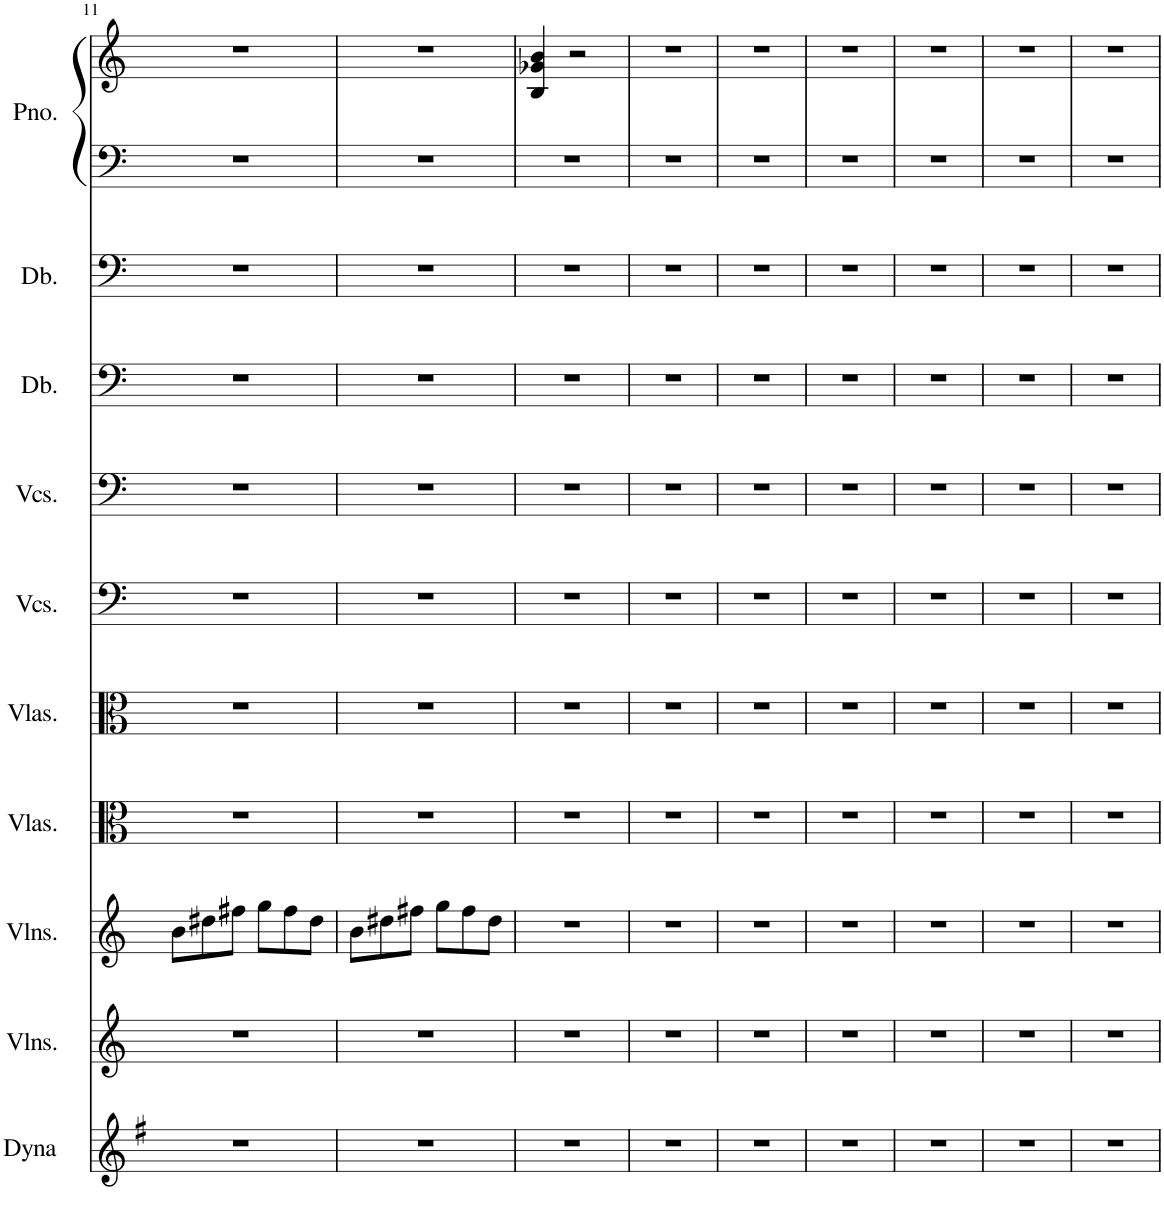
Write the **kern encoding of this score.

**kern	**kern	**kern	**kern	**kern	**kern	**kern	**kern	**kern	**kern	**kern
*part10	*part9	*part8	*part7	*part6	*part5	*part4	*part3	*part2	*part1	*part1
*staff11	*staff10	*staff9	*staff8	*staff7	*staff6	*staff5	*staff4	*staff3	*staff2	*staff1
*I"Orchestra Dynamics	*I"Violins	*I"Violins	*I"Violas	*I"Violas	*I"Violoncellos	*I"Violoncellos	*I"Double Bass	*I"Double Bass	*I"Piano	*
*I'Dyna	*I'Vlns.	*I'Vlns.	*I'Vlas.	*I'Vlas.	*I'Vcs.	*I'Vcs.	*I'Db.	*I'Db.	*I'Pno.	*
!!LO:PB:g=z
*clefG2	*clefG2	*clefG2	*clefC3	*clefC3	*clefF4	*clefF4	*clefF4	*clefF4	*clefF4	*clefG2
*Trd4c7	*	*	*	*	*	*	*Trd7c12	*Trd7c12	*	*
*k[f#]	*k[]	*k[]	*k[]	*k[]	*k[]	*k[]	*k[]	*k[]	*k[]	*k[]
*M6/8	*M6/8	*M6/8	*M6/8	*M6/8	*M6/8	*M6/8	*M6/8	*M6/8	*M6/8	*M6/8
=11	=11	=11	=11	=11	=11	=11	=11	=11	=11	=11
2.r	2.r	8b\L	2.r	2.r	2.r	2.r	2.r	2.r	2.r	2.r
.	.	8dd#X\	.	.	.	.	.	.	.	.
.	.	8ff#X\J	.	.	.	.	.	.	.	.
.	.	8gg\L	.	.	.	.	.	.	.	.
.	.	8ff#\	.	.	.	.	.	.	.	.
.	.	8dd#\J	.	.	.	.	.	.	.	.
=12	=12	=12	=12	=12	=12	=12	=12	=12	=12	=12
2.r	2.r	8b\L	2.r	2.r	2.r	2.r	2.r	2.r	2.r	2.r
.	.	8dd#X\	.	.	.	.	.	.	.	.
.	.	8ff#X\J	.	.	.	.	.	.	.	.
.	.	8gg\L	.	.	.	.	.	.	.	.
.	.	8ff#\	.	.	.	.	.	.	.	.
.	.	8dd#\J	.	.	.	.	.	.	.	.
=13	=13	=13	=13	=13	=13	=13	=13	=13	=13	=13
2.r	2.r	2.r	2.r	2.r	2.r	2.r	2.r	2.r	2.r	4B/ 4g-X/ 4b/
.	.	.	.	.	.	.	.	.	.	2r
=14	=14	=14	=14	=14	=14	=14	=14	=14	=14	=14
2.r	2.r	2.r	2.r	2.r	2.r	2.r	2.r	2.r	2.r	2.r
=15	=15	=15	=15	=15	=15	=15	=15	=15	=15	=15
2.r	2.r	2.r	2.r	2.r	2.r	2.r	2.r	2.r	2.r	2.r
=16	=16	=16	=16	=16	=16	=16	=16	=16	=16	=16
2.r	2.r	2.r	2.r	2.r	2.r	2.r	2.r	2.r	2.r	2.r
=17	=17	=17	=17	=17	=17	=17	=17	=17	=17	=17
2.r	2.r	2.r	2.r	2.r	2.r	2.r	2.r	2.r	2.r	2.r
=18	=18	=18	=18	=18	=18	=18	=18	=18	=18	=18
2.r	2.r	2.r	2.r	2.r	2.r	2.r	2.r	2.r	2.r	2.r
=19	=19	=19	=19	=19	=19	=19	=19	=19	=19	=19
2.r	2.r	2.r	2.r	2.r	2.r	2.r	2.r	2.r	2.r	2.r
=	=	=	=	=	=	=	=	=	=	=
*-	*-	*-	*-	*-	*-	*-	*-	*-	*-	*-
